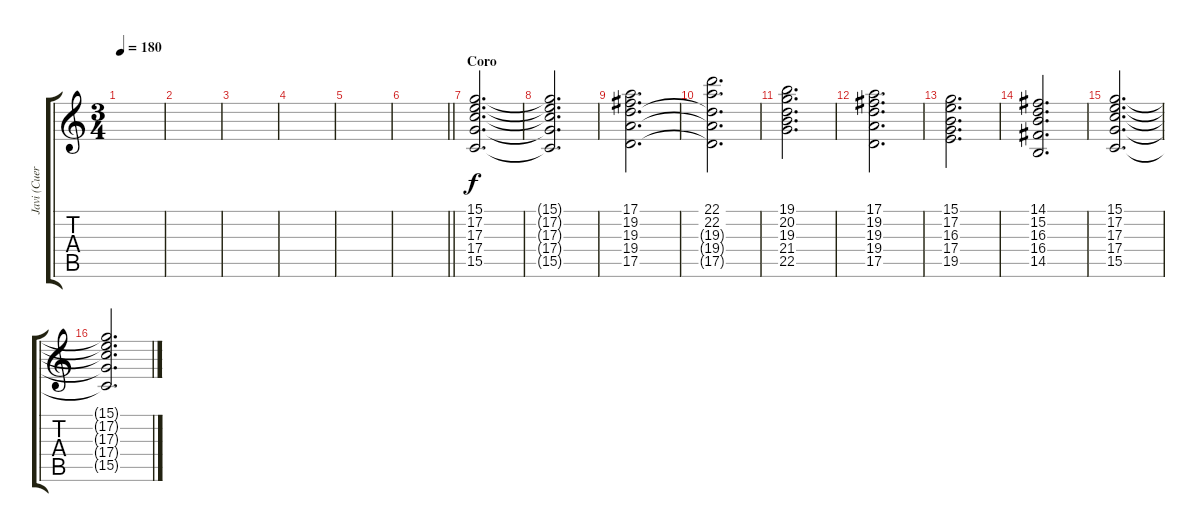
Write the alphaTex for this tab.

\track ("Javi (Cuerdas)" "Javi (Cuer") {instrument stringensemble2}
\staff {score tabs}
\tuning (E4 B3 G3 D3 A2 E2) {hide}
\ts (3 4)
\tempo 180
\clef g2
\ks c
|
|
|
|
|
\barLineRight lightlight
|
\section ("" "Coro")
(15.1 17.2 17.3 17.4 15.5).2{d} |
(15.1{t} 17.2{t} 17.3{t} 17.4{t} 15.5{t}).2{d} |
(17.1 19.2 19.3 19.4 17.5).2{d} |
(22.1 22.2 19.3{t} 19.4{t} 17.5{t}).2{d} |
(19.1 20.2 19.3 21.4 22.5).2{d} |
(17.1 19.2 19.3 19.4 17.5).2{d} |
(15.1 17.2 16.3 17.4 19.5).2{d} |
(14.1 15.2 16.3 16.4 14.5).2{d} |
(15.1 17.2 17.3 17.4 15.5).2{d} |
(15.1{t} 17.2{t} 17.3{t} 17.4{t} 15.5{t}).2{d}
